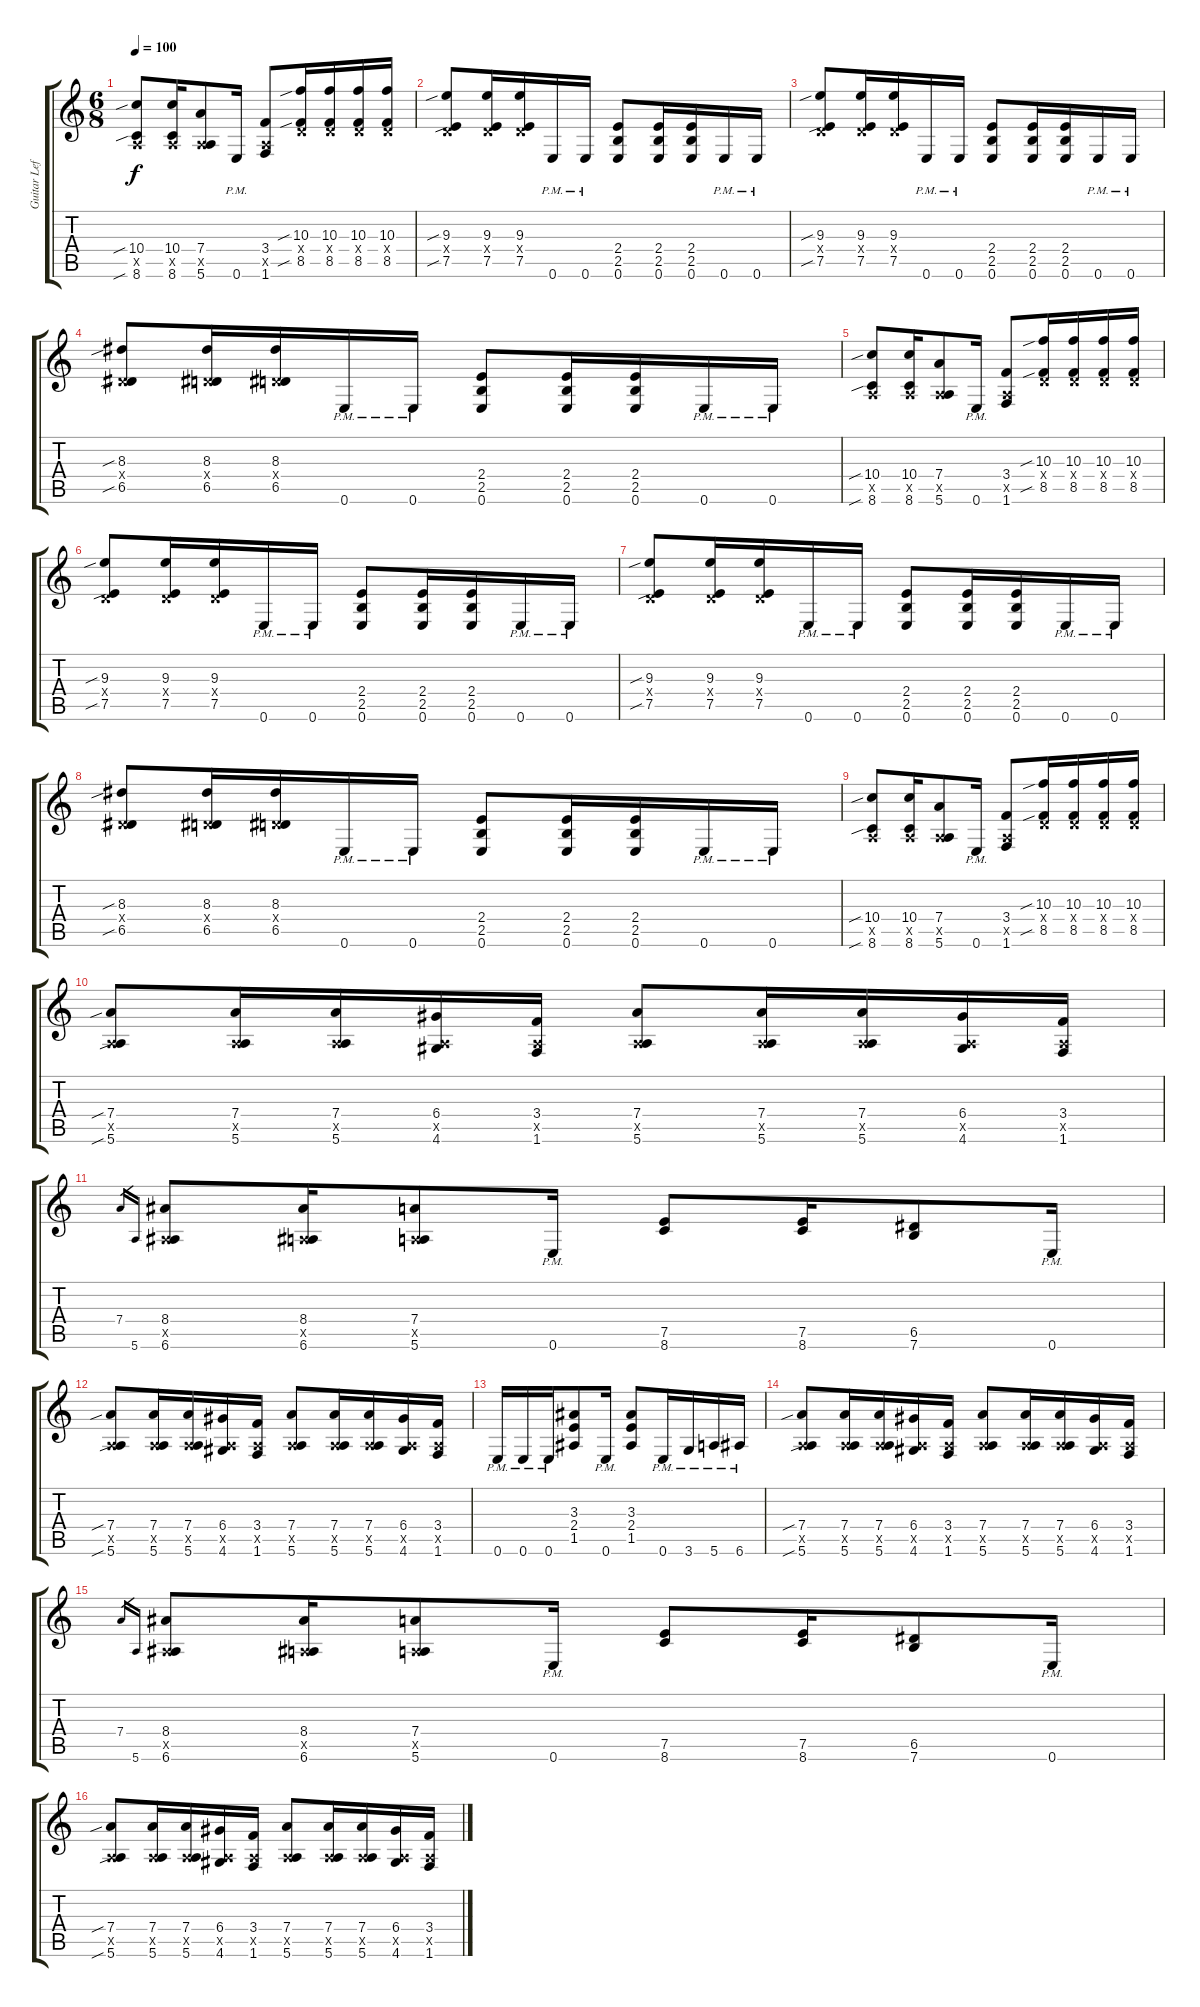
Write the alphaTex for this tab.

\track ("Guitar Left" "Guitar Lef") {instrument distortionguitar}
\staff {score tabs}
\tuning (E4 B3 G3 D3 A2 E2) {hide}
\ts (6 8)
\tempo 100
\clef g2
\ks c
(10.4{sib} 0.5{x} 8.6{sib}).8{dy f} (10.4 0.5{x} 8.6).16 (7.4 0.5{x} 5.6).8 0.6{pm}.16 (3.4 0.5{x} 1.6).8 (10.3{sib} 0.4{x} 8.5{sib}).16 (10.3 0.4{x} 8.5).16 (10.3 0.4{x} 8.5).16 (10.3 0.4{x} 8.5).16 |
(9.3{sib} 0.4{x} 7.5{sib}).8 (9.3 0.4{x} 7.5).16 (9.3 0.4{x} 7.5).16 0.6{pm}.16 0.6{pm}.16 (2.4 2.5 0.6).8 (2.4 2.5 0.6).16 (2.4 2.5 0.6).16 0.6{pm}.16 0.6{pm}.16 |
(9.3{sib} 0.4{x} 7.5{sib}).8 (9.3 0.4{x} 7.5).16 (9.3 0.4{x} 7.5).16 0.6{pm}.16 0.6{pm}.16 (2.4 2.5 0.6).8 (2.4 2.5 0.6).16 (2.4 2.5 0.6).16 0.6{pm}.16 0.6{pm}.16 |
(8.3{sib} 0.4{x} 6.5{sib}).8 (8.3 0.4{x} 6.5).16 (8.3 0.4{x} 6.5).16 0.6{pm}.16 0.6{pm}.16 (2.4 2.5 0.6).8 (2.4 2.5 0.6).16 (2.4 2.5 0.6).16 0.6{pm}.16 0.6{pm}.16 |
(10.4{sib} 0.5{x} 8.6{sib}).8 (10.4 0.5{x} 8.6).16 (7.4 0.5{x} 5.6).8 0.6{pm}.16 (3.4 0.5{x} 1.6).8 (10.3{sib} 0.4{x} 8.5{sib}).16 (10.3 0.4{x} 8.5).16 (10.3 0.4{x} 8.5).16 (10.3 0.4{x} 8.5).16 |
(9.3{sib} 0.4{x} 7.5{sib}).8 (9.3 0.4{x} 7.5).16 (9.3 0.4{x} 7.5).16 0.6{pm}.16 0.6{pm}.16 (2.4 2.5 0.6).8 (2.4 2.5 0.6).16 (2.4 2.5 0.6).16 0.6{pm}.16 0.6{pm}.16 |
(9.3{sib} 0.4{x} 7.5{sib}).8 (9.3 0.4{x} 7.5).16 (9.3 0.4{x} 7.5).16 0.6{pm}.16 0.6{pm}.16 (2.4 2.5 0.6).8 (2.4 2.5 0.6).16 (2.4 2.5 0.6).16 0.6{pm}.16 0.6{pm}.16 |
(8.3{sib} 0.4{x} 6.5{sib}).8 (8.3 0.4{x} 6.5).16 (8.3 0.4{x} 6.5).16 0.6{pm}.16 0.6{pm}.16 (2.4 2.5 0.6).8 (2.4 2.5 0.6).16 (2.4 2.5 0.6).16 0.6{pm}.16 0.6{pm}.16 |
(10.4{sib} 0.5{x} 8.6{sib}).8 (10.4 0.5{x} 8.6).16 (7.4 0.5{x} 5.6).8 0.6{pm}.16 (3.4 0.5{x} 1.6).8 (10.3{sib} 0.4{x} 8.5{sib}).16 (10.3 0.4{x} 8.5).16 (10.3 0.4{x} 8.5).16 (10.3 0.4{x} 8.5).16 |
(7.4{sib} 0.5{x} 5.6{sib}).8 (7.4 0.5{x} 5.6).16 (7.4 0.5{x} 5.6).16 (6.4 0.5{x} 4.6).16 (3.4 0.5{x} 1.6).16 (7.4 0.5{x} 5.6).8 (7.4 0.5{x} 5.6).16 (7.4 0.5{x} 5.6).16 (6.4 0.5{x} 4.6).16 (3.4 0.5{x} 1.6).16 |
7.4.16{gr} 5.6.16{gr} (8.4 0.5{x} 6.6).8 (8.4 0.5{x} 6.6).16 (7.4 0.5{x} 5.6).8 0.6{pm}.16 (7.5 8.6).8 (7.5 8.6).16 (6.5 7.6).8 0.6{pm}.16 |
(7.4{sib} 0.5{x} 5.6{sib}).8 (7.4 0.5{x} 5.6).16 (7.4 0.5{x} 5.6).16 (6.4 0.5{x} 4.6).16 (3.4 0.5{x} 1.6).16 (7.4 0.5{x} 5.6).8 (7.4 0.5{x} 5.6).16 (7.4 0.5{x} 5.6).16 (6.4 0.5{x} 4.6).16 (3.4 0.5{x} 1.6).16 |
0.6{pm}.16 0.6{pm}.16 0.6{pm}.16 (3.3 2.4 1.5).8 0.6{pm}.16 (3.3 2.4 1.5).8 0.6{pm}.16 3.6{pm}.16 5.6{pm}.16 6.6{pm}.16 |
(7.4{sib} 0.5{x} 5.6{sib}).8 (7.4 0.5{x} 5.6).16 (7.4 0.5{x} 5.6).16 (6.4 0.5{x} 4.6).16 (3.4 0.5{x} 1.6).16 (7.4 0.5{x} 5.6).8 (7.4 0.5{x} 5.6).16 (7.4 0.5{x} 5.6).16 (6.4 0.5{x} 4.6).16 (3.4 0.5{x} 1.6).16 |
7.4.16{gr} 5.6.16{gr} (8.4 0.5{x} 6.6).8 (8.4 0.5{x} 6.6).16 (7.4 0.5{x} 5.6).8 0.6{pm}.16 (7.5 8.6).8 (7.5 8.6).16 (6.5 7.6).8 0.6{pm}.16 |
(7.4{sib} 0.5{x} 5.6{sib}).8 (7.4 0.5{x} 5.6).16 (7.4 0.5{x} 5.6).16 (6.4 0.5{x} 4.6).16 (3.4 0.5{x} 1.6).16 (7.4 0.5{x} 5.6).8 (7.4 0.5{x} 5.6).16 (7.4 0.5{x} 5.6).16 (6.4 0.5{x} 4.6).16 (3.4 0.5{x} 1.6).16
